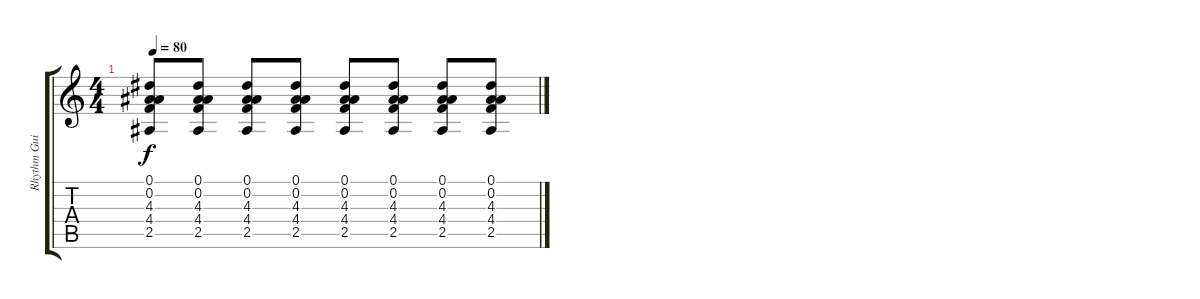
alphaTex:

\track ("Rhythm Guitar" "Rhythm Gui") {instrument distortionguitar}
\staff {score tabs}
\tuning (Eb4 Bb3 Gb3 Db3 Ab2 Eb2) {hide}
\ts (4 4)
\tempo 80
\clef g2
\ks c
(0.1 0.2 4.3 4.4 2.5).8{dy f} (0.1 0.2 4.3 4.4 2.5).8 (0.1 0.2 4.3 4.4 2.5).8 (0.1 0.2 4.3 4.4 2.5).8 (0.1 0.2 4.3 4.4 2.5).8 (0.1 0.2 4.3 4.4 2.5).8 (0.1 0.2 4.3 4.4 2.5).8 (0.1 0.2 4.3 4.4 2.5).8
